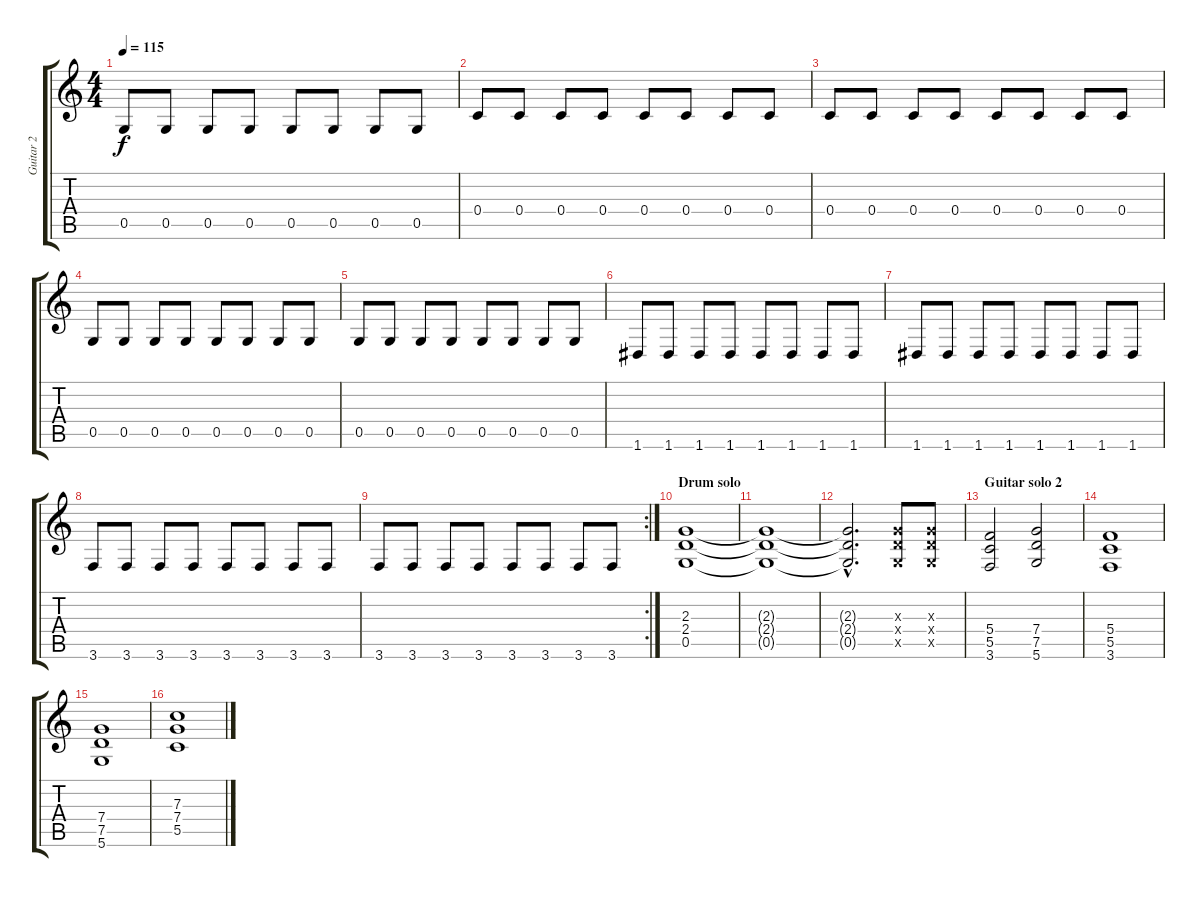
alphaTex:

\track ("Guitar 2" "Guitar 2") {instrument distortionguitar}
\staff {score tabs}
\tuning (D4 A3 F3 C3 G2 D2) {hide}
\ts (4 4)
\tempo 115
\clef g2
\ks c
0.5.8{dy f} 0.5.8 0.5.8 0.5.8 0.5.8 0.5.8 0.5.8 0.5.8 |
0.4.8 0.4.8 0.4.8 0.4.8 0.4.8 0.4.8 0.4.8 0.4.8 |
0.4.8 0.4.8 0.4.8 0.4.8 0.4.8 0.4.8 0.4.8 0.4.8 |
0.5.8 0.5.8 0.5.8 0.5.8 0.5.8 0.5.8 0.5.8 0.5.8 |
0.5.8 0.5.8 0.5.8 0.5.8 0.5.8 0.5.8 0.5.8 0.5.8 |
1.6.8 1.6.8 1.6.8 1.6.8 1.6.8 1.6.8 1.6.8 1.6.8 |
1.6.8 1.6.8 1.6.8 1.6.8 1.6.8 1.6.8 1.6.8 1.6.8 |
3.6.8 3.6.8 3.6.8 3.6.8 3.6.8 3.6.8 3.6.8 3.6.8 |
\rc 2
3.6.8 3.6.8 3.6.8 3.6.8 3.6.8 3.6.8 3.6.8 3.6.8 |
\section ("" "Drum solo")
(2.3 2.4 0.5).1 |
(2.3{t} 2.4{t} 0.5{t}).1 |
(2.3{hac t} 2.4{hac t} 0.5{hac t}).2{d} (2.3{x} 2.4{x} 0.5{x}).8 (2.3{x} 2.4{x} 0.5{x}).8 |
\section ("" "Guitar solo 2")
(5.4 5.5 3.6).2 (7.4 7.5 5.6).2 |
(5.4 5.5 3.6).1 |
(7.4 7.5 5.6).1 |
(7.3 7.4 5.5).1
